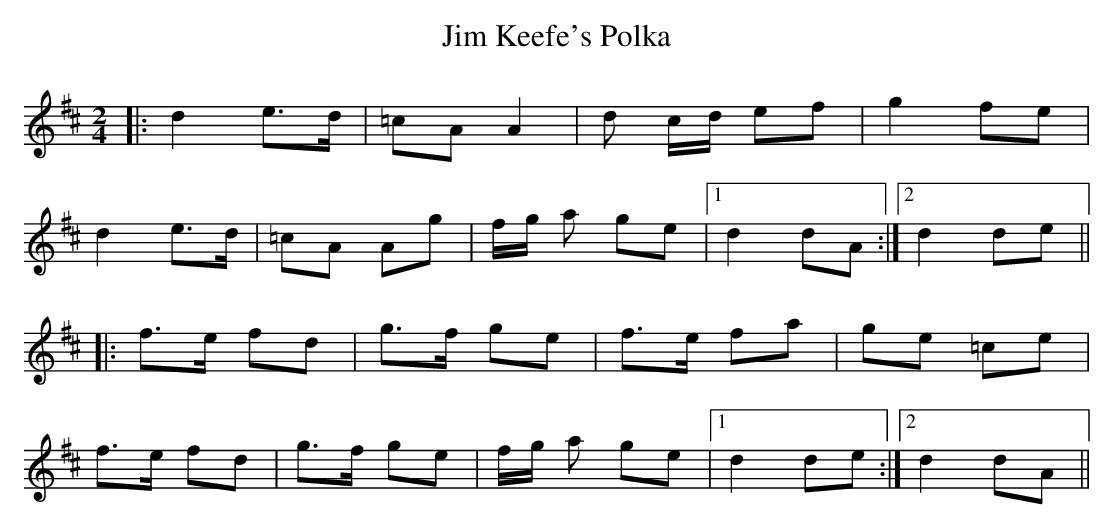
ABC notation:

X:1
T:Jim Keefe's Polka
M:2/4
L:1/8
K:D
|: d2 e>d | =cA A2 | d c/d/ ef | g2 fe |
d2 e>d | =cA Ag | f/g/ a ge |1 d2 dA :|2 d2 de ||
|: f>e fd | g>f ge | f>e fa | ge =ce |
f>e fd | g>f ge | f/g/ a ge |1 d2 de :|2 d2 dA ||
